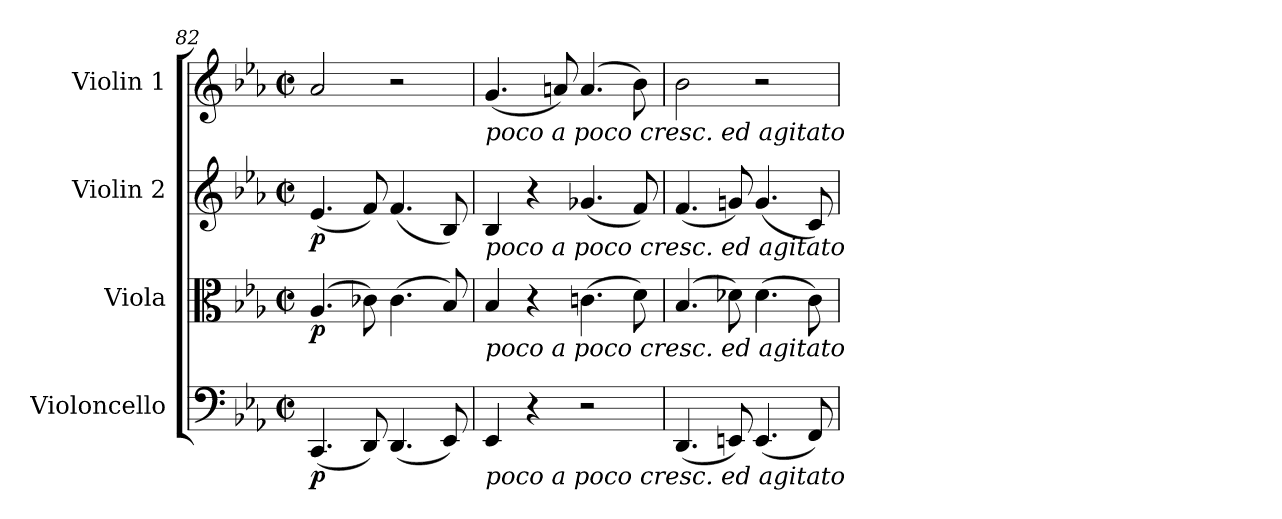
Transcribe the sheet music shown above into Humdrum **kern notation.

**kern	**dynam	**kern	**dynam	**kern	**dynam	**kern
*part4	*part4	*part3	*part3	*part2	*part2	*part1
*staff4	*staff4	*staff3	*staff3	*staff2	*staff2	*staff1
*I"Violoncello	*	*I"Viola	*	*I"Violin 2	*	*I"Violin 1
*I'Vc	*	*I'Vla	*	*I'Vln	*	*I'Vln
*clefF4	*	*clefC3	*	*clefG2	*	*clefG2
*k[b-e-a-]	*	*k[b-e-a-]	*	*k[b-e-a-]	*	*k[b-e-a-]
*M2/2	*	*M2/2	*	*M2/2	*	*M2/2
*met(c|)	*	*met(c|)	*	*met(c|)	*	*met(c|)
=82	=82	=82	=82	=82	=82	=82
!	!LO:DY:b	!	!LO:DY:b	!	!LO:DY:b	!
(4.CC/	p	(4.A-/	p	(4.e-/	p	2a-/
8DD/)	.	8c-X\)	.	8f/)	.	.
(4.DD/	.	(4.c-\	.	(4.f/	.	2r
8EE-/)	.	8B-/)	.	8B-/)	.	.
!!LO:LB:g=z
=83	=83	=83	=83	=83	=83	=83
!	!	!	!	!	!	!LO:TX:b:i:t=poco a poco cresc.  ed agitato
!	!	!	!	!LO:TX:b:i:t=poco a poco cresc.  ed agitato	!	!
!	!	!LO:TX:b:i:t=poco a poco cresc.  ed agitato	!	!	!	!
!LO:TX:b:i:t=poco a poco cresc.  ed agitato	!	!	!	!	!	!
4EE-/	.	4B-/	.	4B-/	.	(4.g/
4r	.	4r	.	4r	.	.
.	.	.	.	.	.	8an/)
2r	.	(4.cn\	.	(4.g-X/	.	(4.a/
.	.	8d\)	.	8f/)	.	8b-\)
=84	=84	=84	=84	=84	=84	=84
(4.DD/	.	(4.B-/	.	(4.f/	.	2b-\
8EEn/)	.	8d-X\)	.	8gn/)	.	.
(4.EE/	.	(4.d-\	.	(4.g/	.	2r
8FF/)	.	8c\)	.	8c/)	.	.
=	=	=	=	=	=	=
*-	*-	*-	*-	*-	*-	*-
